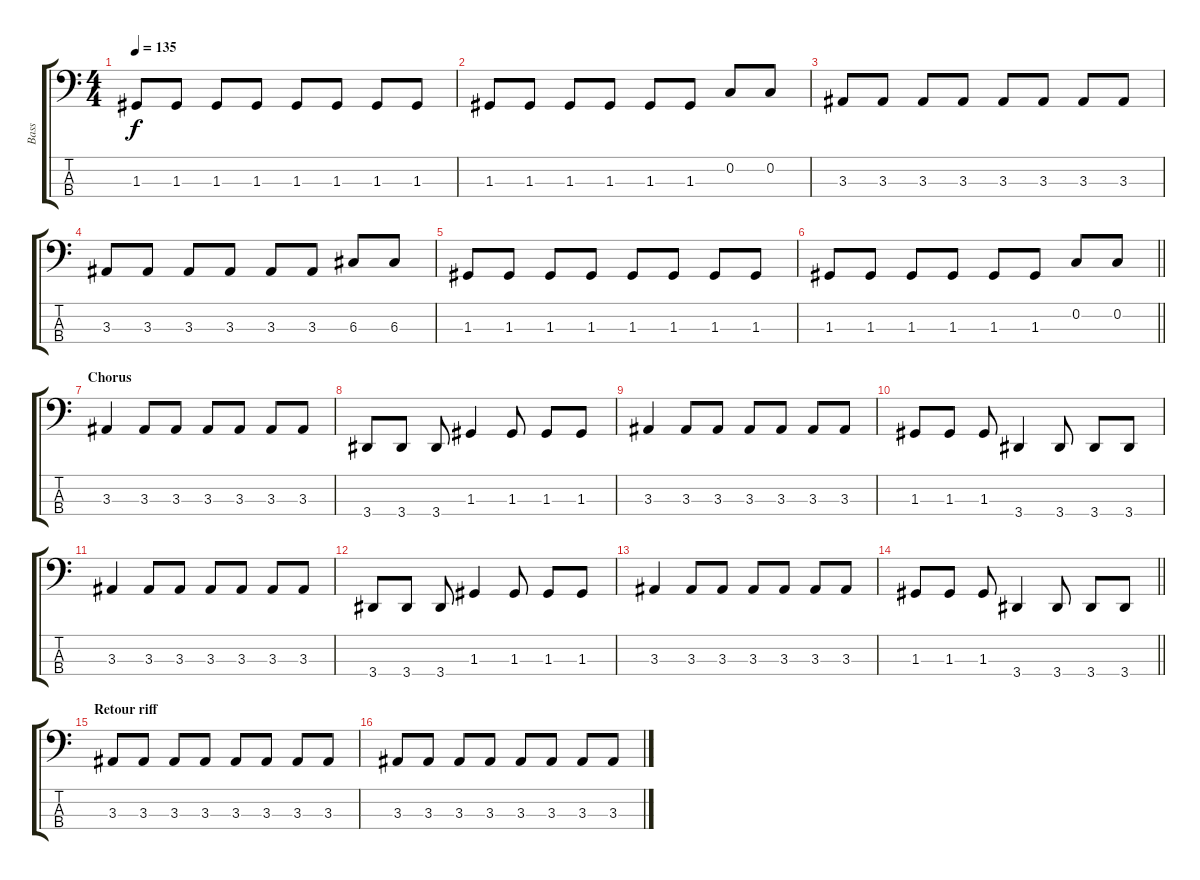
\track ("Bass" "Bass") {instrument electricbassfinger}
\staff {score tabs}
\tuning (F2 C2 G1 C1) {hide}
\ts (4 4)
\tempo 135
\clef f4
\ks c
1.3.8{dy f} 1.3.8 1.3.8 1.3.8 1.3.8 1.3.8 1.3.8 1.3.8 |
1.3.8 1.3.8 1.3.8 1.3.8 1.3.8 1.3.8 0.2.8 0.2.8 |
3.3.8 3.3.8 3.3.8 3.3.8 3.3.8 3.3.8 3.3.8 3.3.8 |
3.3.8 3.3.8 3.3.8 3.3.8 3.3.8 3.3.8 6.3.8 6.3.8 |
1.3.8 1.3.8 1.3.8 1.3.8 1.3.8 1.3.8 1.3.8 1.3.8 |
\barLineRight lightlight
1.3.8 1.3.8 1.3.8 1.3.8 1.3.8 1.3.8 0.2.8 0.2.8 |
\section ("" "Chorus")
3.3.4 3.3.8 3.3.8 3.3.8 3.3.8 3.3.8 3.3.8 |
3.4.8 3.4.8 3.4.8 1.3.4 1.3.8 1.3.8 1.3.8 |
3.3.4 3.3.8 3.3.8 3.3.8 3.3.8 3.3.8 3.3.8 |
1.3.8 1.3.8 1.3.8 3.4.4 3.4.8 3.4.8 3.4.8 |
3.3.4 3.3.8 3.3.8 3.3.8 3.3.8 3.3.8 3.3.8 |
3.4.8 3.4.8 3.4.8 1.3.4 1.3.8 1.3.8 1.3.8 |
3.3.4 3.3.8 3.3.8 3.3.8 3.3.8 3.3.8 3.3.8 |
\barLineRight lightlight
1.3.8 1.3.8 1.3.8 3.4.4 3.4.8 3.4.8 3.4.8 |
\section ("" "Retour riff")
3.3.8 3.3.8 3.3.8 3.3.8 3.3.8 3.3.8 3.3.8 3.3.8 |
3.3.8 3.3.8 3.3.8 3.3.8 3.3.8 3.3.8 3.3.8 3.3.8
